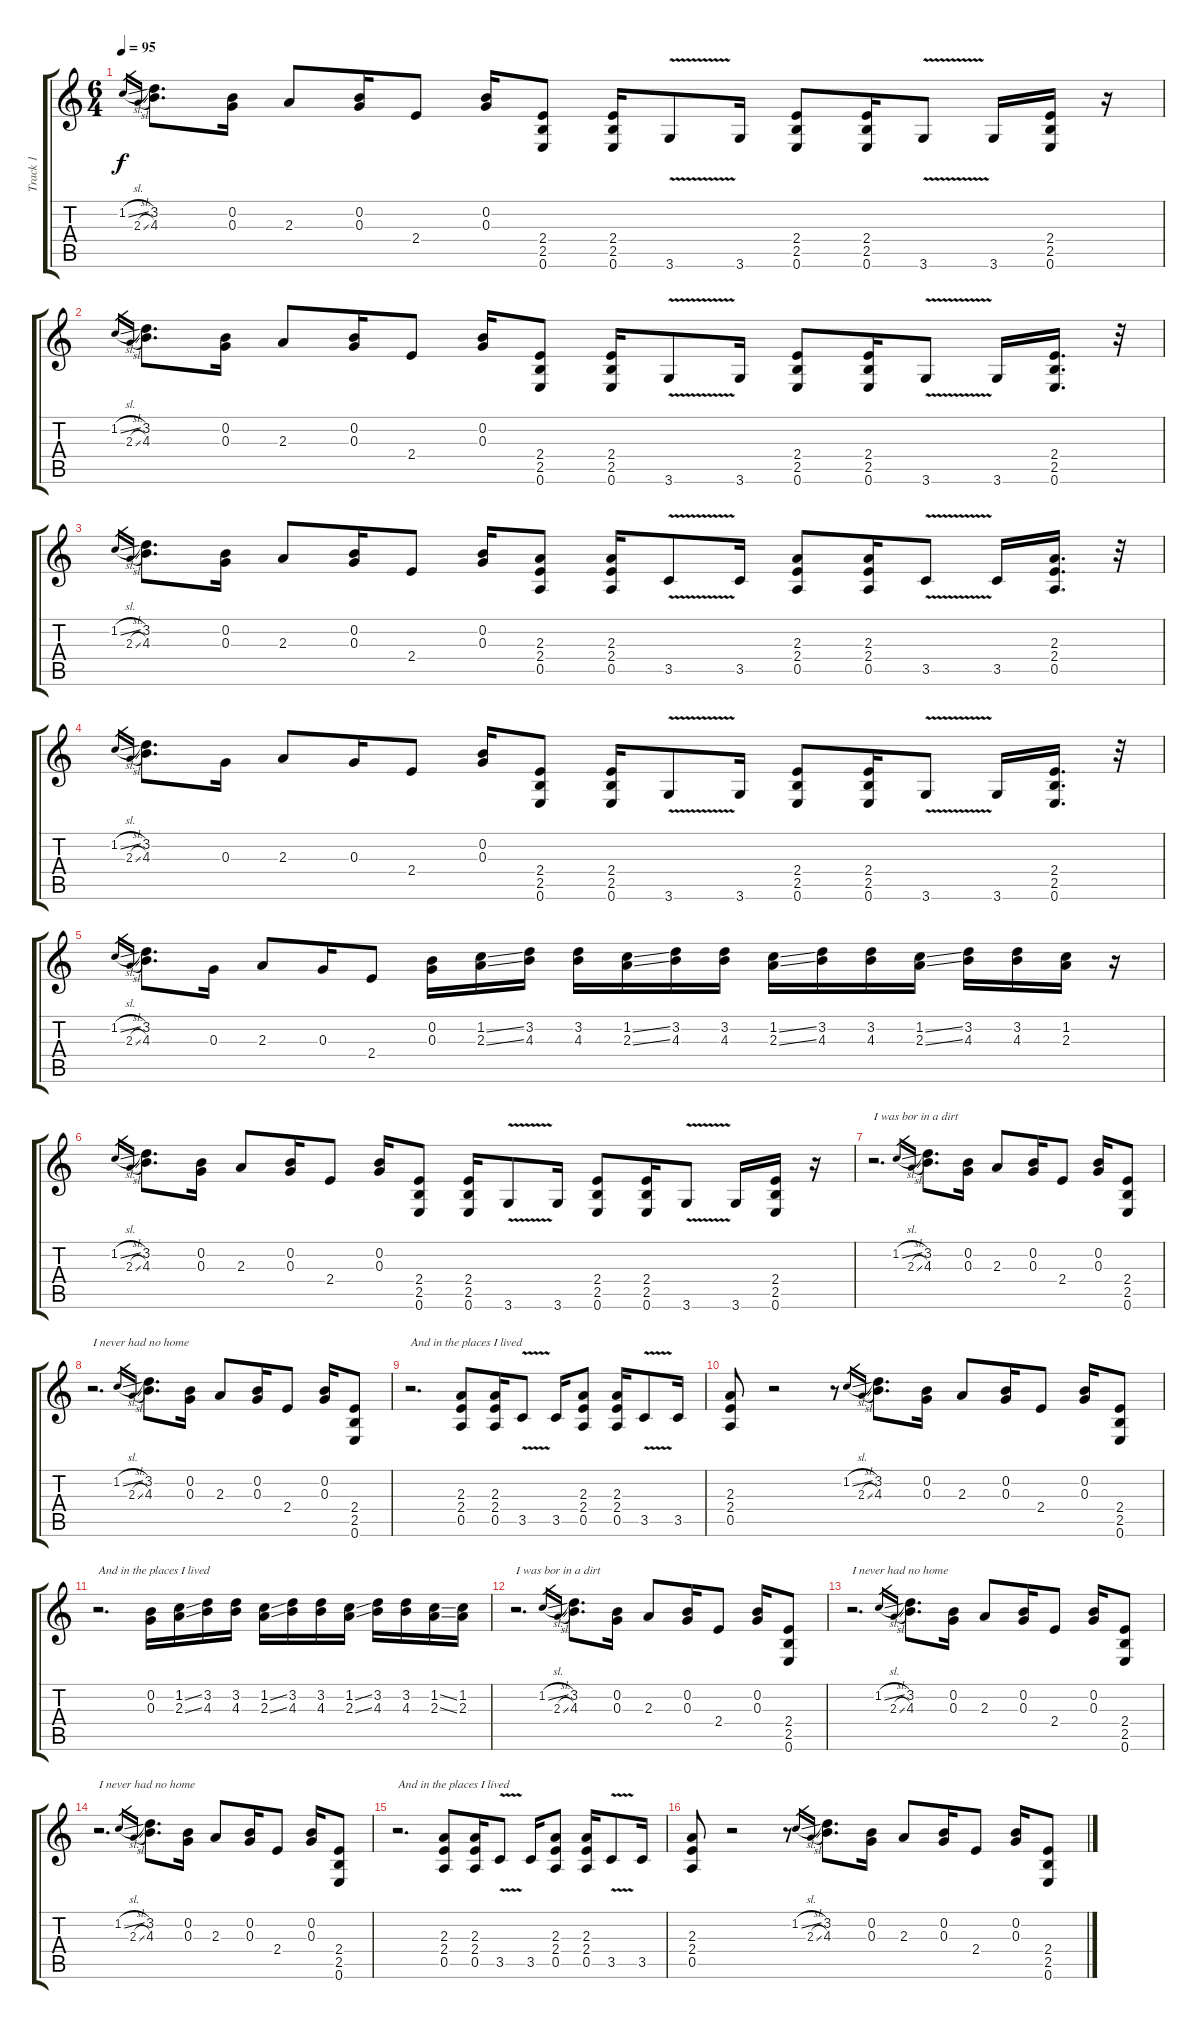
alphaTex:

\track ("Track 1" "Track 1") {instrument acousticguitarsteel}
\staff {score tabs}
\tuning (E4 B3 G3 D3 A2 E2) {hide}
\ts (6 4)
\tempo 95
\clef g2
\ks c
1.2{sl}.16{gr dy f instrument acousticguitarsteel} 2.3{sl}.16{gr} (3.2 4.3).8{d} (0.2 0.3).16 2.3.8 (0.2 0.3).16 2.4.8 (0.2 0.3).16 (2.4 2.5 0.6).8 (2.4 2.5 0.6).16 3.6{v}.8 3.6.16 (2.4 2.5 0.6).8 (2.4 2.5 0.6).16 3.6{v}.8 3.6.16 (2.4 2.5 0.6).16 r.16 |
1.2{sl}.16{gr} 2.3{sl}.16{gr} (3.2 4.3).8{d} (0.2 0.3).16 2.3.8 (0.2 0.3).16 2.4.8 (0.2 0.3).16 (2.4 2.5 0.6).8 (2.4 2.5 0.6).16 3.6{v}.8 3.6.16 (2.4 2.5 0.6).8 (2.4 2.5 0.6).16 3.6{v}.8 3.6.16 (2.4 2.5 0.6).16{d} r.32 |
1.2{sl}.16{gr} 2.3{sl}.16{gr} (3.2 4.3).8{d} (0.2 0.3).16 2.3.8 (0.2 0.3).16 2.4.8 (0.2 0.3).16 (2.3 2.4 0.5).8 (2.3 2.4 0.5).16 3.5{v}.8 3.5.16 (2.3 2.4 0.5).8 (2.3 2.4 0.5).16 3.5{v}.8 3.5.16 (2.3 2.4 0.5).16{d} r.32 |
1.2{sl}.16{gr} 2.3{sl}.16{gr} (3.2 4.3).8{d} 0.3.16 2.3.8 0.3.16 2.4.8 (0.2 0.3).16 (2.4 2.5 0.6).8 (2.4 2.5 0.6).16 3.6{v}.8 3.6.16 (2.4 2.5 0.6).8 (2.4 2.5 0.6).16 3.6{v}.8 3.6.16 (2.4 2.5 0.6).16{d} r.32 |
1.2{sl}.16{gr} 2.3{sl}.16{gr} (3.2 4.3).8{d} 0.3.16 2.3.8 0.3.16 2.4.8 (0.2 0.3).16 (1.2{ss} 2.3{ss}).16 (3.2 4.3).16 (3.2 4.3).16 (1.2{ss} 2.3{ss}).16 (3.2 4.3).16 (3.2 4.3).16 (1.2{ss} 2.3{ss}).16 (3.2 4.3).16 (3.2 4.3).16 (1.2{ss} 2.3{ss}).16 (3.2 4.3).16 (3.2 4.3).16 (1.2 2.3).16 r.16 |
1.2{sl}.16{gr} 2.3{sl}.16{gr} (3.2 4.3).8{d} (0.2 0.3).16 2.3.8 (0.2 0.3).16 2.4.8 (0.2 0.3).16 (2.4 2.5 0.6).8 (2.4 2.5 0.6).16 3.6{v}.8 3.6.16 (2.4 2.5 0.6).8 (2.4 2.5 0.6).16 3.6{v}.8 3.6.16 (2.4 2.5 0.6).16 r.16 |
r.2{d txt "I was bor in a dirt"} 1.2{sl}.16{gr} 2.3{sl}.16{gr} (3.2 4.3).8{d} (0.2 0.3).16 2.3.8 (0.2 0.3).16 2.4.8 (0.2 0.3).16 (2.4 2.5 0.6).8 |
r.2{d txt "I never had no home"} 1.2{sl}.16{gr} 2.3{sl}.16{gr} (3.2 4.3).8{d} (0.2 0.3).16 2.3.8 (0.2 0.3).16 2.4.8 (0.2 0.3).16 (2.4 2.5 0.6).8 |
r.2{d txt "And in the places I lived"} (2.3 2.4 0.5).8 (2.3 2.4 0.5).16 3.5{v}.8 3.5.16 (2.3 2.4 0.5).8 (2.3 2.4 0.5).16 3.5{v}.8 3.5.16 |
(2.3 2.4 0.5).8 r.2 r.8 1.2{sl}.16{gr} 2.3{sl}.16{gr} (3.2 4.3).8{d} (0.2 0.3).16 2.3.8 (0.2 0.3).16 2.4.8 (0.2 0.3).16 (2.4 2.5 0.6).8 |
r.2{d txt "And in the places I lived"} (0.2 0.3).16 (1.2{ss} 2.3{ss}).16 (3.2 4.3).16 (3.2 4.3).16 (1.2{ss} 2.3{ss}).16 (3.2 4.3).16 (3.2 4.3).16 (1.2{ss} 2.3{ss}).16 (3.2 4.3).16 (3.2 4.3).16 (1.2{ss} 2.3{ss}).16 (1.2 2.3).16 |
r.2{d txt "I was bor in a dirt"} 1.2{sl}.16{gr} 2.3{sl}.16{gr} (3.2 4.3).8{d} (0.2 0.3).16 2.3.8 (0.2 0.3).16 2.4.8 (0.2 0.3).16 (2.4 2.5 0.6).8 |
r.2{d txt "I never had no home"} 1.2{sl}.16{gr} 2.3{sl}.16{gr} (3.2 4.3).8{d} (0.2 0.3).16 2.3.8 (0.2 0.3).16 2.4.8 (0.2 0.3).16 (2.4 2.5 0.6).8 |
r.2{d txt "I never had no home"} 1.2{sl}.16{gr} 2.3{sl}.16{gr} (3.2 4.3).8{d} (0.2 0.3).16 2.3.8 (0.2 0.3).16 2.4.8 (0.2 0.3).16 (2.4 2.5 0.6).8 |
r.2{d txt "And in the places I lived"} (2.3 2.4 0.5).8 (2.3 2.4 0.5).16 3.5{v}.8 3.5.16 (2.3 2.4 0.5).8 (2.3 2.4 0.5).16 3.5{v}.8 3.5.16 |
(2.3 2.4 0.5).8 r.2 r.8 1.2{sl}.16{gr} 2.3{sl}.16{gr} (3.2 4.3).8{d} (0.2 0.3).16 2.3.8 (0.2 0.3).16 2.4.8 (0.2 0.3).16 (2.4 2.5 0.6).8
